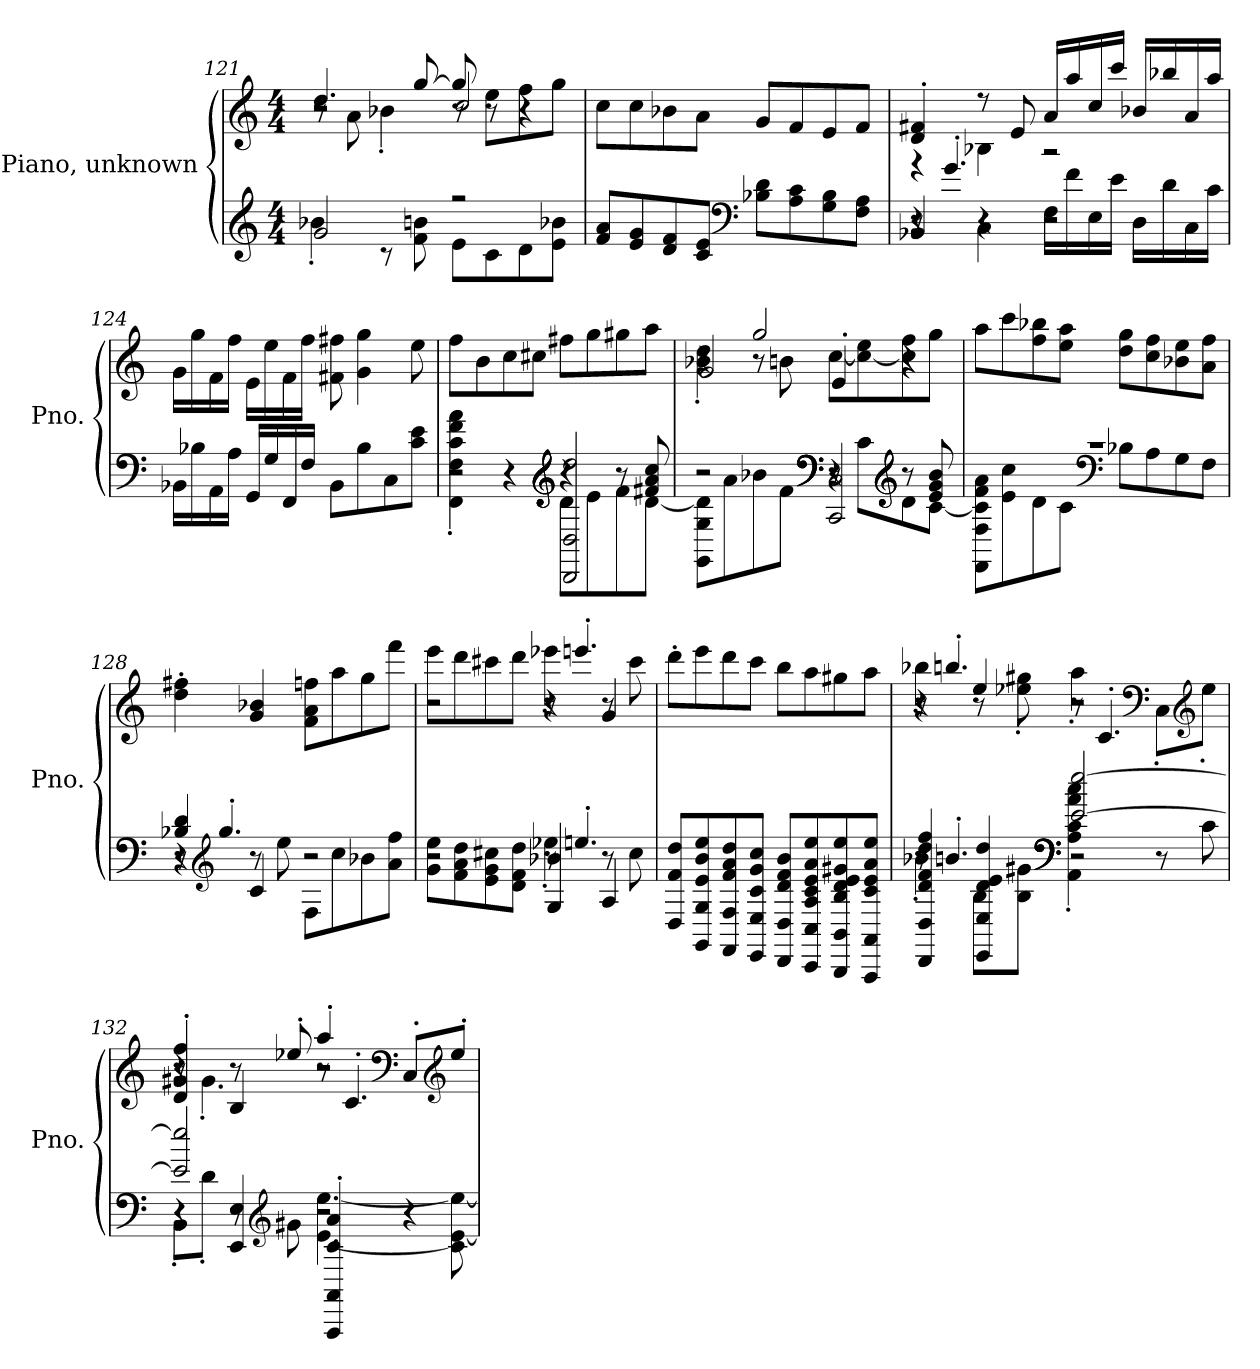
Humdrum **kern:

**kern	**kern
*part1	*part1
*staff2	*staff1
*I"Piano, unknown	*
*I'Pno.	*
!!LO:LB:g=z
*clefG2	*clefG2
*k[]	*k[]
*M4/4	*M4/4
=121	=121
*^	*^
*	*	*	*^
2g/	4b-X'\	4.dd/	8r	2r
.	.	.	8a\	.
.	8r	.	4b-X'\	.
.	8f\ 8bn\	[8gg/	.	.
2r	8e\L	8gg/]	8r	2cc/
.	8c\	8r	8ee\L	.
.	8d\	4r	8ff\	.
.	8e\ 8b-X\J	.	8gg\J	.
*v	*v	*	*	*
*	*v	*v	*v
=122	=122
8f/ 8a/L	8cc\L
8e/ 8g/	8cc\
8d/ 8f/	8b-X\
8c/ 8e/J	8a\J
*clefF4	*
8B-X\ 8d\L	8g/L
8A\ 8c\	8f/
8G\ 8B-\	8e/
8F\ 8A\J	8f/J
=123	=123
*^	*^
*	*^	*	*
8r	4r	4BB-X/	4d/' 4f#X/'	4r
4.g'/	.	.	.	.
.	4C\	4r	8r	4B-X\
.	.	.	8e/	.
2r	16F\LL	2r	16a/LL	2r
.	16f\	.	16aa/	.
.	16E\	.	16cc/	.
.	16e\JJ	.	16ccc/JJ	.
.	16D\LL	.	16b-X/LL	.
.	16d\	.	16bb-X/	.
.	16C\	.	16a/	.
.	16c\JJ	.	16aa/JJ	.
*v	*v	*v	*	*
*	*v	*v
!!LO:PB:g=z
=124	=124
16BB-X\LL	16g\LL
16B-X\	16gg\
16AA\	16f\
16A\JJ	16ff\JJ
16GG/LL	16e\LL
16G/	16ee\
16FF/	16f\
16F/JJ	16ff\JJ
8BB-\L	8f#X\ 8ff#X\
8B-\	4g\ 4gg\
8C\	.
8c\ 8e\J	8ee\
=125	=125
*^	*
*	*^	*
2r	4FF\' 4F\' 4c\' 4f\' 4a\'	2r	8ff\L
.	.	.	8b\
.	4r	.	8cc\
.	.	.	8cc#X\J
*clefG2	*	*	*
4r	8d\L	2DD/ 2D/ 2dd/	8ff#X\L
.	8e\	.	8gg\
8r	8f\	.	8gg#X\
8f#X/ 8a/ 8cc/	[8d\J	.	8aa\J
=126	=126	=126	=126
*	*	*	*^
*	*	*	*	*^
2r	8GG\ 8G\ 8d\]L	2r	4r	4b-X\' 4dd\'	2g/
.	8a\	.	.	.	.
.	8b-X\	.	2gg/	8r	.
.	8f\J	.	.	8bn\	.
*clefF4	*	*	*	*	*
4r	8r	2CC/ 2C/	.	[8cc\L	4e'/
.	8c\L	.	.	8cc\_ 8ee\	.
*clefG2	*	*	*	*	*
8r	8d\	.	4r	8cc\] 8ff\	4r
8e/ 8g/ 8b-/	[8c\J	.	.	8gg\J	.
*	*v	*v	*	*	*
*	*	*v	*v	*v
!!LO:LB:g=z
=127	=127	=127
1r	8FF\ 8F\ 8c\] 8f\ 8a\L	8aa\L
.	8e\ 8cc\	8ccc\
.	8d\	8ff\ 8bb-X\
.	8c\J	8ee\ 8aa\J
*clefF4	*	*
.	8B-X\L	8dd\ 8gg\L
.	8A\	8cc\ 8ff\
.	8G\	8b-X\ 8ee\
.	8F\J	8a\ 8ff\J
=128	=128	=128
*	*^	*
8r	4r	4B-X/ 4d/	4dd\' 4ff#X\'
*clefG2	*	*	*
4.gg'/	.	.	.
.	8r	4c/	4g/ 4b-X/
.	8ee\	.	.
2r	8F\L	2r	8f\ 8a\ 8ffn\L
.	8cc\	.	8aa\
.	8b-X\	.	8gg\
.	8a\ 8ff\J	.	8fff\J
=129	=129	=129	=129
*	*	*	*^
*	*	*	*	*^
2r	8g\ 8ee\L	2r	2r	8eee\L	2r
.	8f\ 8a\ 8dd\	.	.	8ddd\	.
.	8e\ 8g\ 8cc#X\	.	.	8ccc#X\	.
.	8d\ 8f\ 8dd\J	.	.	8ddd\J	.
8r	4ee-X'\	4G/ 4b-X/	8r	4eee-X'\	4r
4.een'/	.	.	4.eeen'/	.	.
.	8r	4A/	.	8r	4g/
.	8cc#\	.	.	8ccc#\	.
*v	*v	*v	*	*	*
*	*v	*v	*v
!!LO:LB:g=z
=130	=130
8D/ 8f/ 8dd/L	8ddd'\L
8GG/ 8G/ 8e/ 8b/ 8ee/	8eee\
8FF/ 8F/ 8f/ 8a/ 8dd/	8ddd\
8EE/ 8E/ 8c/ 8g/ 8cc/J	8ccc\J
8DD/ 8D/ 8d/ 8f/ 8b/L	8bb\L
8CC/ 8C/ 8A/ 8c/ 8e/ 8a/ 8ee/	8aa\
8BBB/ 8BB/ 8B/ 8d/ 8e/ 8g#X/ 8ee/	8gg#X\
8AAA/ 8AA/ 8c/ 8e/ 8a/ 8ee/J	8aa\J
=131	=131
*^	*^
*	*^	*	*^
8r	4b-X'\	4DD/ 4D/ 4d/ 4f/ 4dd/ 4ff/	4r	4bb-X'\	8r
4.bn'/	.	.	.	.	4.bbn'/
.	8B\L	4EE/ 4E/ 4d/ 4e/ 4dd/	4ee/	8r	.
.	8B\ 8g#X\J	.	.	8ee-X\' 8gg#X\'	.
*clefF4	*	*	*	*	*
[2e/ [2ee/	4AA\' 4A\' 4c\' 4a\' 4cc\'	2r	2r	4aa'\	8r
.	.	.	.	.	4.c'/
*	*	*	*clefF4	*	*
.	8r	.	.	8C'\L	.
*	*	*	*clefG2	*	*
.	8c\	.	.	8ee-'\J	.
!!LO:LB:g=z	!!	!!
=132	=132	=132	=132	=132	=132
2e/] 2ee/]	8BB'\L	4r	4d/' 4g#X/' 4ff/'	8r	4r
.	8d'\J	.	.	4.g#'\	.
.	8r	4EE/ 4E/	8r	.	4B/
*clefG2	*	*	*	*	*
.	8g#X\	.	8ee-X'/	.	.
2r	[4.e\ [4.ee\	4AAA/' 4AA/' 4c/' 4a/'	4aa'/	2r	8r
.	.	.	.	.	4.c'/
*	*	*	*clefF4	*	*
.	.	4r	8C'/L	.	.
*	*	*	*clefG2	*	*
.	8c\ 8e\_ 8ee\_	.	8ee-'/J	.	.
*v	*v	*v	*	*	*
*	*v	*v	*v
=	=
*-	*-
